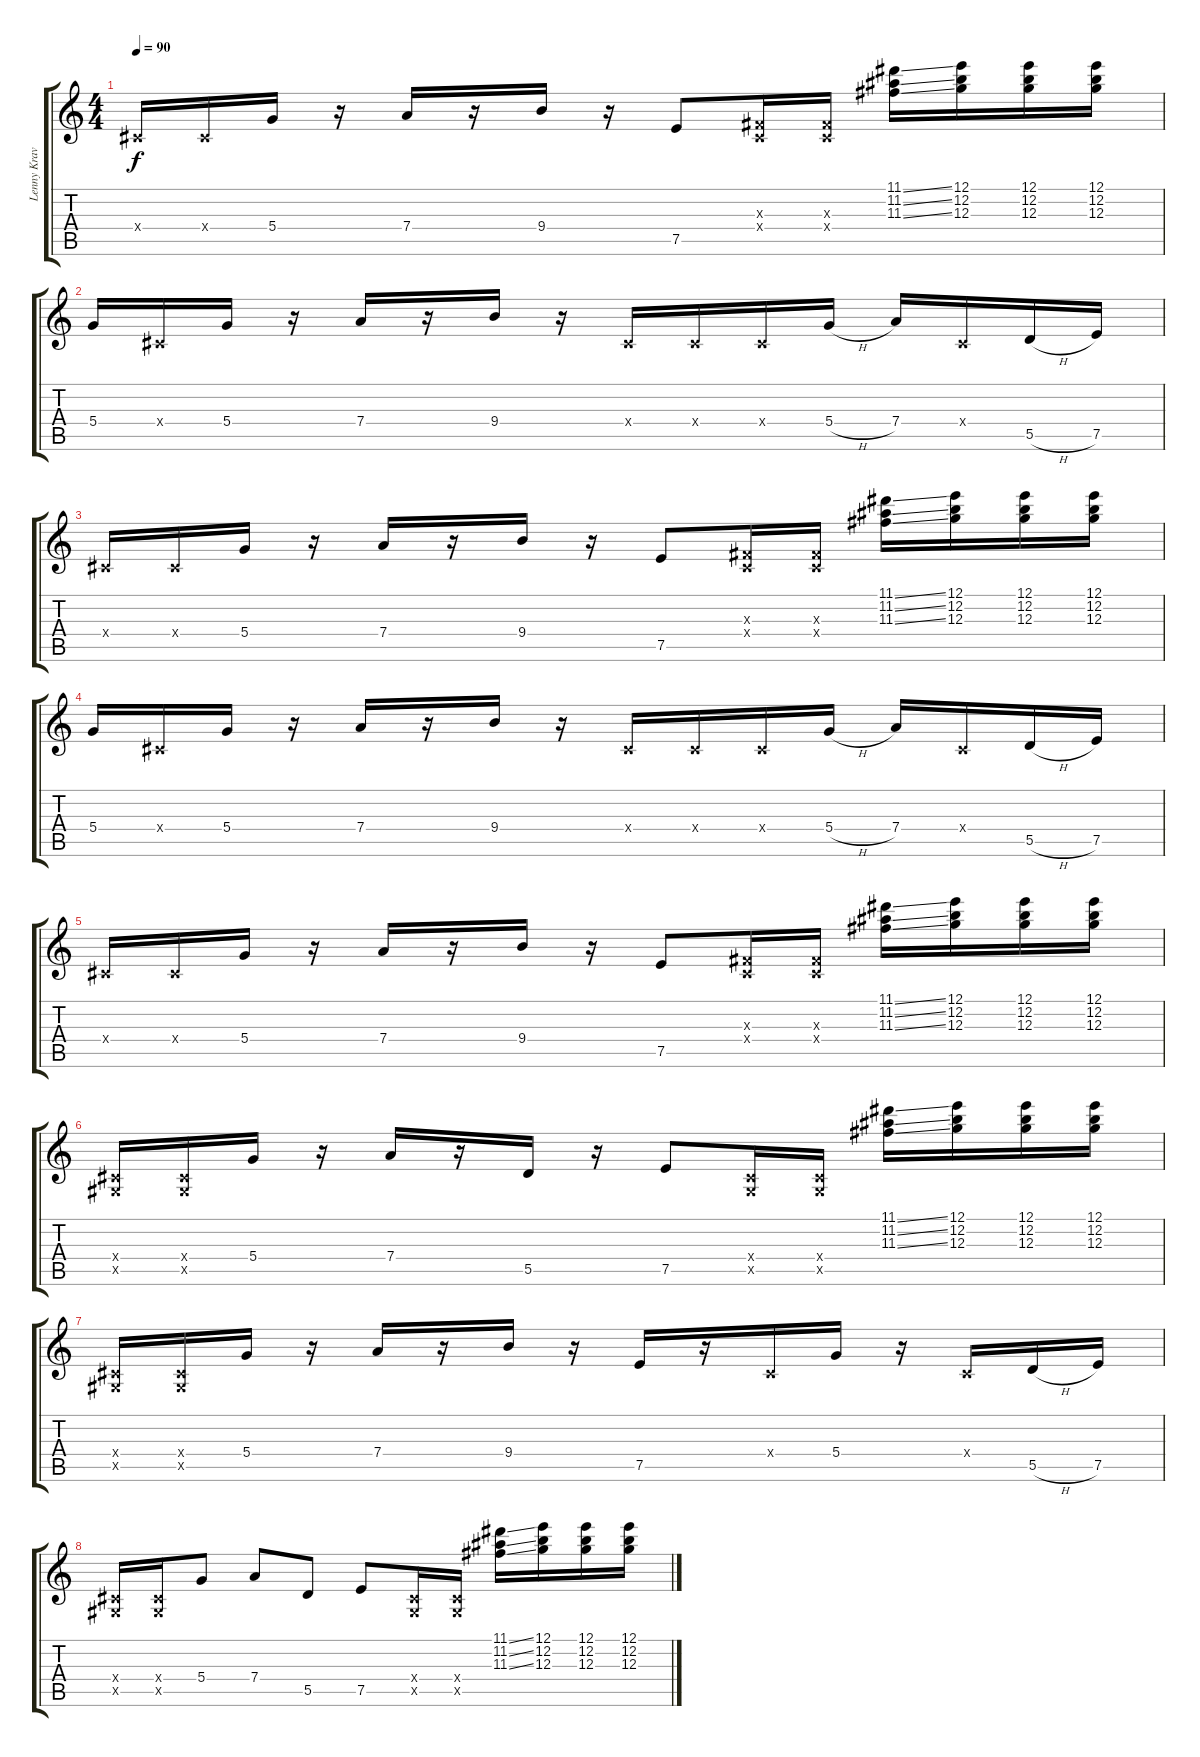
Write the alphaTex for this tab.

\track ("Lenny Kravitz" "Lenny Krav") {instrument overdrivenguitar}
\staff {score tabs}
\tuning (E4 B3 G3 D3 A2 E2) {hide}
\ts (4 4)
\tempo 90
\clef g2
\ks c
-1.4{x}.16{dy f} -1.4{x}.16 5.4.16 r.16 7.4.16 r.16 9.4.16 r.16 7.5.8 (-1.3{x} -1.4{x}).16 (-1.3{x} -1.4{x}).16 (11.1{ss} 11.2{ss} 11.3{ss}).16 (12.1 12.2 12.3).16 (12.1 12.2 12.3).16 (12.1 12.2 12.3).16 |
5.4.16 -1.4{x}.16 5.4.16 r.16 7.4.16 r.16 9.4.16 r.16 -1.4{x}.16 -1.4{x}.16 -1.4{x}.16 5.4{h}.16 7.4.16 -1.4{x}.16 5.5{h}.16 7.5.16 |
-1.4{x}.16 -1.4{x}.16 5.4.16 r.16 7.4.16 r.16 9.4.16 r.16 7.5.8 (-1.3{x} -1.4{x}).16 (-1.3{x} -1.4{x}).16 (11.1{ss} 11.2{ss} 11.3{ss}).16 (12.1 12.2 12.3).16 (12.1 12.2 12.3).16 (12.1 12.2 12.3).16 |
5.4.16 -1.4{x}.16 5.4.16 r.16 7.4.16 r.16 9.4.16 r.16 -1.4{x}.16 -1.4{x}.16 -1.4{x}.16 5.4{h}.16 7.4.16 -1.4{x}.16 5.5{h}.16 7.5.16 |
-1.4{x}.16 -1.4{x}.16 5.4.16 r.16 7.4.16 r.16 9.4.16 r.16 7.5.8 (-1.3{x} -1.4{x}).16 (-1.3{x} -1.4{x}).16 (11.1{ss} 11.2{ss} 11.3{ss}).16 (12.1 12.2 12.3).16 (12.1 12.2 12.3).16 (12.1 12.2 12.3).16 |
(-1.4{x} -1.5{x}).16 (-1.4{x} -1.5{x}).16 5.4.16 r.16 7.4.16 r.16 5.5.16 r.16 7.5.8 (-1.4{x} -1.5{x}).16 (-1.4{x} -1.5{x}).16 (11.1{ss} 11.2{ss} 11.3{ss}).16 (12.1 12.2 12.3).16 (12.1 12.2 12.3).16 (12.1 12.2 12.3).16 |
(-1.4{x} -1.5{x}).16 (-1.4{x} -1.5{x}).16 5.4.16 r.16 7.4.16 r.16 9.4.16 r.16 7.5.16 r.16 -1.4{x}.16 5.4.16 r.16 -1.4{x}.16 5.5{h}.16 7.5.16 |
(-1.4{x} -1.5{x}).16 (-1.4{x} -1.5{x}).16 5.4.8 7.4.8 5.5.8 7.5.8 (-1.4{x} -1.5{x}).16 (-1.4{x} -1.5{x}).16 (11.1{ss} 11.2{ss} 11.3{ss}).16 (12.1 12.2 12.3).16 (12.1 12.2 12.3).16 (12.1 12.2 12.3).16
